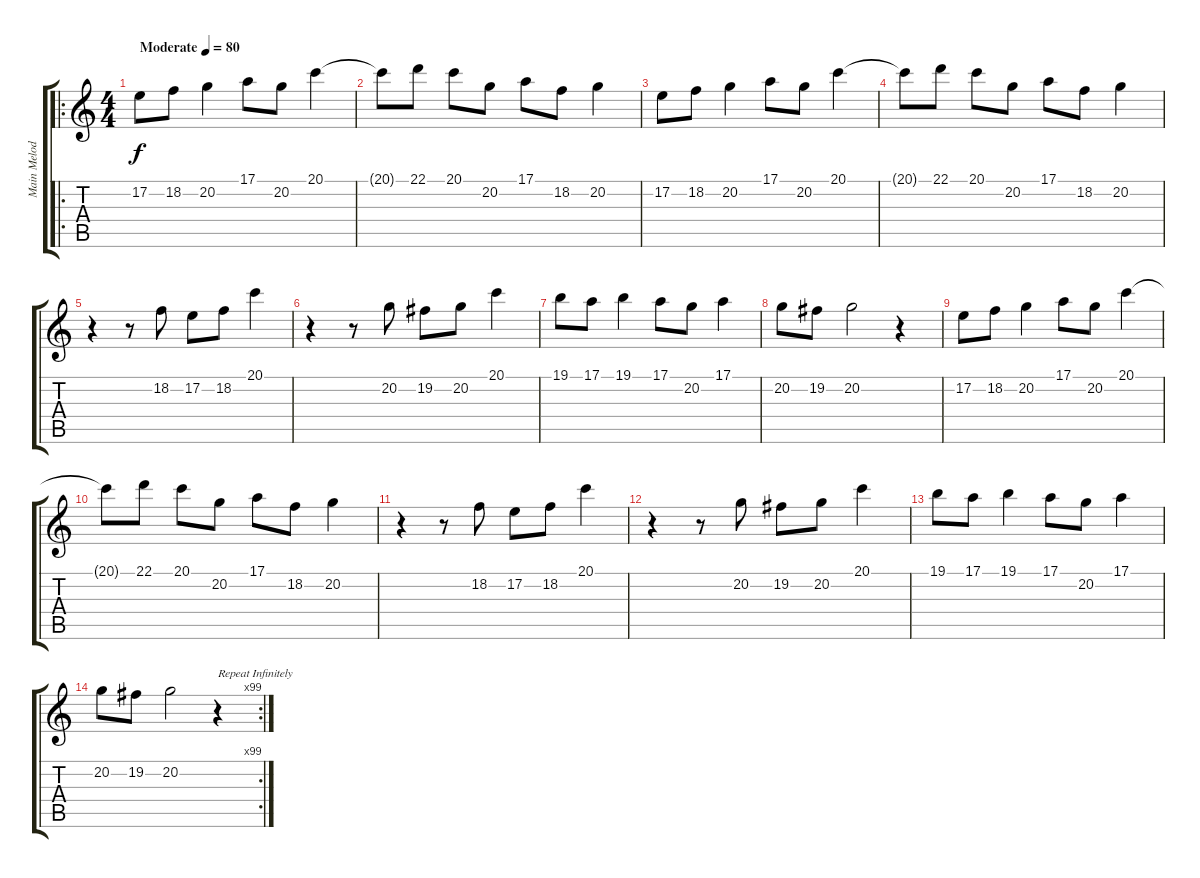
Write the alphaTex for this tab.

\track ("Main Melody" "Main Melod") {instrument flute}
\staff {score tabs}
\tuning (E4 B3 G3 D3 A2 E2) {hide}
\ro
\ts (4 4)
\tempo (80 "Moderate")
\clef g2
\ks c
17.2.8{dy f instrument flute} 18.2.8 20.2.4 17.1.8 20.2.8 20.1.4 |
20.1{t}.8 22.1.8 20.1.8 20.2.8 17.1.8 18.2.8 20.2.4 |
17.2.8 18.2.8 20.2.4 17.1.8 20.2.8 20.1.4 |
20.1{t}.8 22.1.8 20.1.8 20.2.8 17.1.8 18.2.8 20.2.4 |
r.4 r.8 18.2.8 17.2.8 18.2.8 20.1.4 |
r.4 r.8 20.2.8 19.2.8 20.2.8 20.1.4 |
19.1.8 17.1.8 19.1.4 17.1.8 20.2.8 17.1.4 |
20.2.8 19.2.8 20.2.2 r.4 |
17.2.8 18.2.8 20.2.4 17.1.8 20.2.8 20.1.4 |
20.1{t}.8 22.1.8 20.1.8 20.2.8 17.1.8 18.2.8 20.2.4 |
r.4 r.8 18.2.8 17.2.8 18.2.8 20.1.4 |
r.4 r.8 20.2.8 19.2.8 20.2.8 20.1.4 |
19.1.8 17.1.8 19.1.4 17.1.8 20.2.8 17.1.4 |
\rc 99
20.2.8 19.2.8 20.2.2 r.4{txt "Repeat Infinitely"}
